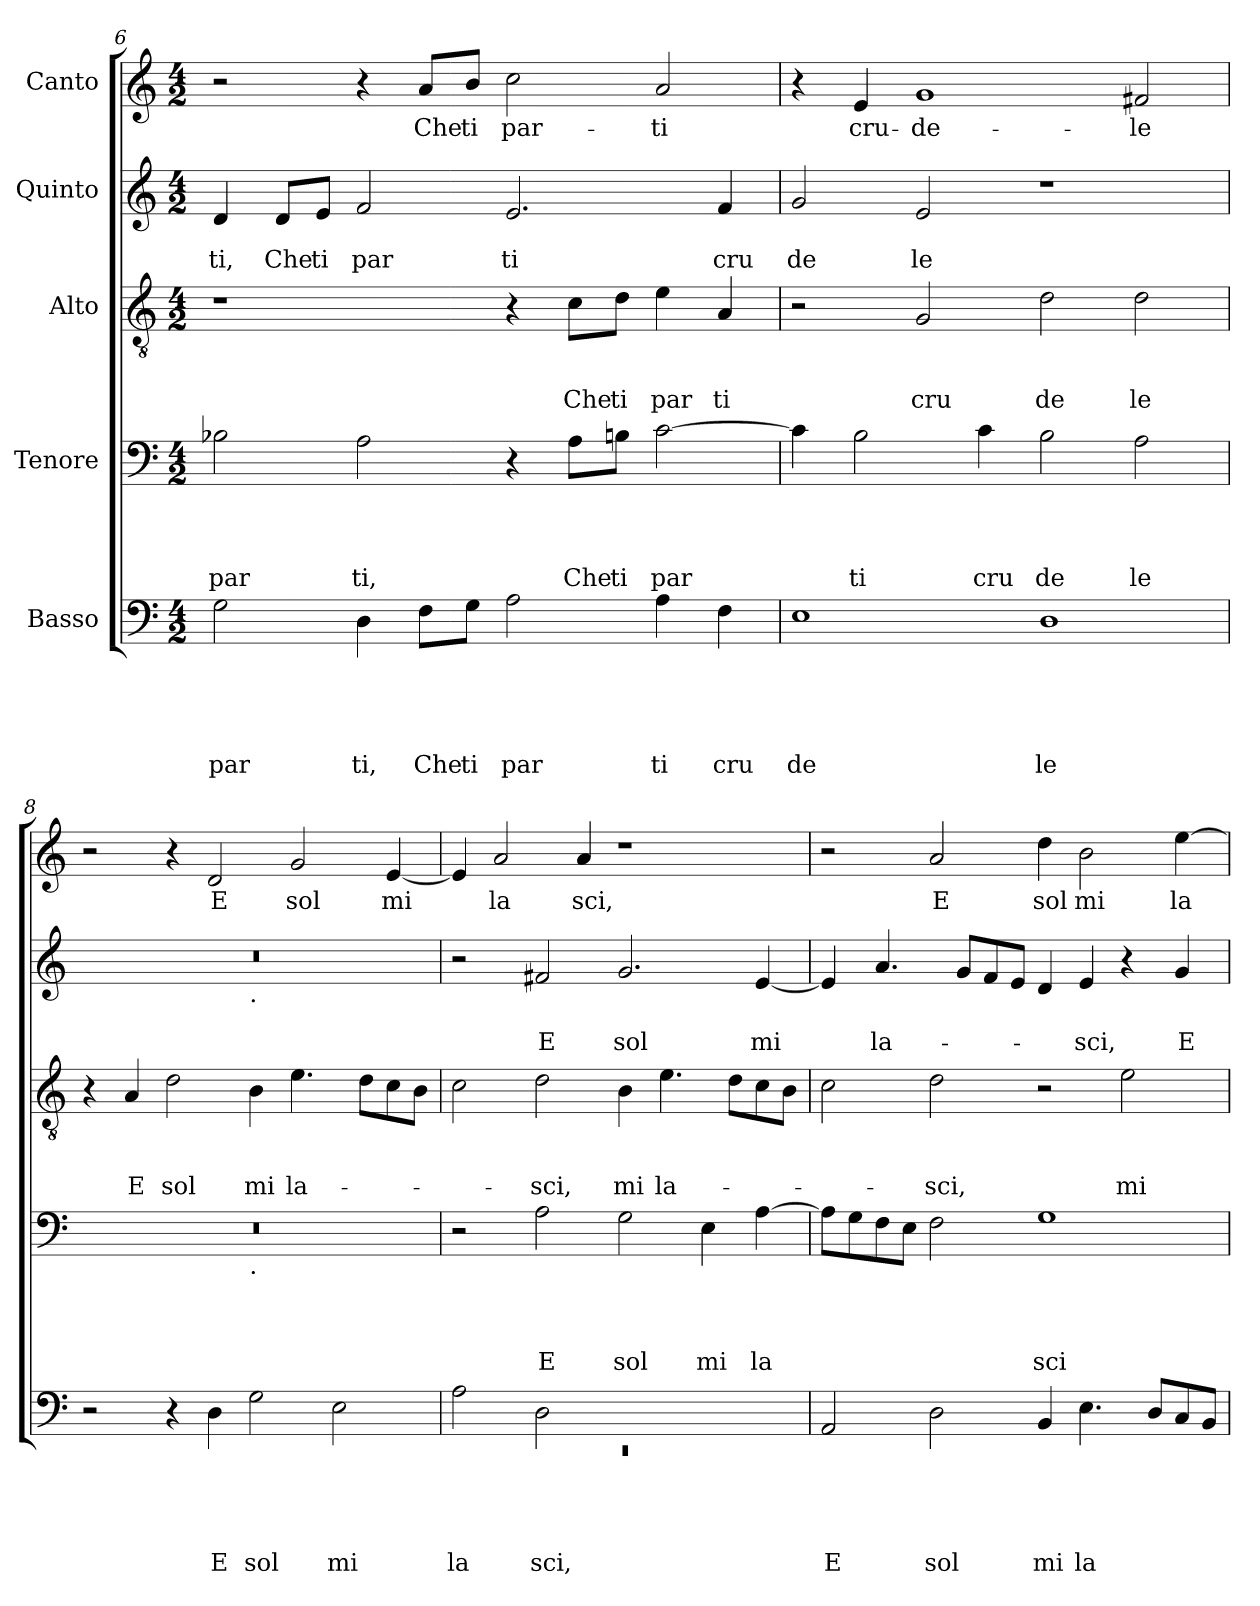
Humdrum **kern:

**kern	**text	**text	**text	**text	**text	**kern	**text	**text	**text	**text	**kern	**text	**text	**text	**kern	**text	**text	**kern	**text
*part5	*part5	*part5	*part5	*part5	*part5	*part4	*part4	*part4	*part4	*part4	*part3	*part3	*part3	*part3	*part2	*part2	*part2	*part1	*part1
*staff5	*staff5	*staff5	*staff5	*staff5	*staff5	*staff4	*staff4	*staff4	*staff4	*staff4	*staff3	*staff3	*staff3	*staff3	*staff2	*staff2	*staff2	*staff1	*staff1
*I"Basso	*	*	*	*	*	*I"Tenore	*	*	*	*	*I"Alto	*	*	*	*I"Quinto	*	*	*I"Canto	*
*clefF4	*	*	*	*	*	*clefF4	*	*	*	*	*clefGv2	*	*	*	*clefG2	*	*	*clefG2	*
*k[]	*	*	*	*	*	*k[]	*	*	*	*	*k[]	*	*	*	*k[]	*	*	*k[]	*
*C:	*	*	*	*	*	*C:	*	*	*	*	*C:	*	*	*	*C:	*	*	*C:	*
*M4/2	*	*	*	*	*	*M4/2	*	*	*	*	*M4/2	*	*	*	*M4/2	*	*	*M4/2	*
=6	=6	=6	=6	=6	=6	=6	=6	=6	=6	=6	=6	=6	=6	=6	=6	=6	=6	=6	=6
!	!	!	!	!	!LO:LY:b	!	!	!	!	!LO:LY:b	!	!	!	!	!	!	!LO:LY:b	!	!
2G\	.	.	.	.	par	2B-X\	.	.	.	par	1r	.	.	.	4d/	.	ti,	2r	.
!	!	!	!	!	!	!	!	!	!	!	!	!	!	!	!	!	!LO:LY:b	!	!
.	.	.	.	.	.	.	.	.	.	.	.	.	.	.	8d/L	.	Che	.	.
!	!	!	!	!	!	!	!	!	!	!	!	!	!	!	!	!	!LO:LY:b	!	!
.	.	.	.	.	.	.	.	.	.	.	.	.	.	.	8e/J	.	ti	.	.
!	!	!	!	!	!LO:LY:b	!	!	!	!	!LO:LY:b	!	!	!	!	!	!	!LO:LY:b	!	!
4D\	.	.	.	.	ti,	2A\	.	.	.	ti,	.	.	.	.	2f/	.	par	4r	.
!	!	!	!	!	!LO:LY:b	!	!	!	!	!	!	!	!	!	!	!	!	!	!LO:LY:b
8F\L	.	.	.	.	Che	.	.	.	.	.	.	.	.	.	.	.	.	8a/L	Che
!	!	!	!	!	!LO:LY:b	!	!	!	!	!	!	!	!	!	!	!	!	!	!LO:LY:b
8G\J	.	.	.	.	ti	.	.	.	.	.	.	.	.	.	.	.	.	8b/J	ti
!	!	!	!	!	!LO:LY:b	!	!	!	!	!	!	!	!	!	!	!	!LO:LY:b	!	!LO:LY:b
2A\	.	.	.	.	par	4r	.	.	.	.	4r	.	.	.	2.e/	.	ti	2cc\	par-
!	!	!	!	!	!	!	!	!	!	!LO:LY:b	!	!	!	!LO:LY:b	!	!	!	!	!
.	.	.	.	.	.	8A\L	.	.	.	Che	8c\L	.	.	Che	.	.	.	.	.
!	!	!	!	!	!	!	!	!	!	!LO:LY:b	!	!	!	!LO:LY:b	!	!	!	!	!
.	.	.	.	.	.	8Bn\J	.	.	.	ti	8d\J	.	.	ti	.	.	.	.	.
!	!	!	!	!	!LO:LY:b	!	!	!	!	!LO:LY:b	!	!	!	!LO:LY:b	!	!	!	!	!LO:LY:b
4A\	.	.	.	.	ti	[>2c\	.	.	.	par	4e\	.	.	par	.	.	.	2a/	-ti
!	!	!	!	!	!LO:LY:b	!	!	!	!	!	!	!	!	!LO:LY:b	!	!	!LO:LY:b	!	!
4F\	.	.	.	.	cru	.	.	.	.	.	4A/	.	.	ti	4f/	.	cru	.	.
=7	=7	=7	=7	=7	=7	=7	=7	=7	=7	=7	=7	=7	=7	=7	=7	=7	=7	=7	=7
!	!	!	!	!	!LO:LY:b	!	!	!	!	!	!	!	!	!	!	!	!LO:LY:b	!	!
1E	.	.	.	.	de	4c\]	.	.	.	.	2r	.	.	.	2g/	.	de	4r	.
!	!	!	!	!	!	!	!	!	!	!LO:LY:b	!	!	!	!	!	!	!	!	!LO:LY:b
.	.	.	.	.	.	2B\	.	.	.	ti	.	.	.	.	.	.	.	4e/	cru-
!	!	!	!	!	!	!	!	!	!	!	!	!	!	!LO:LY:b	!	!	!LO:LY:b	!	!LO:LY:b
.	.	.	.	.	.	.	.	.	.	.	2G/	.	.	cru	2e/	.	le	1g	-de-
!	!	!	!	!	!	!	!	!	!	!LO:LY:b	!	!	!	!	!	!	!	!	!
.	.	.	.	.	.	4c\	.	.	.	cru	.	.	.	.	.	.	.	.	.
!	!	!	!	!	!LO:LY:b	!	!	!	!	!LO:LY:b	!	!	!	!LO:LY:b	!	!	!	!	!
1D	.	.	.	.	le	2B\	.	.	.	de	2d\	.	.	de	1r	.	.	.	.
!	!	!	!	!	!	!	!	!	!	!LO:LY:b	!	!	!	!LO:LY:b	!	!	!	!	!LO:LY:b
.	.	.	.	.	.	2A\	.	.	.	le	2d\	.	.	le	.	.	.	2f#X/	-le
!!LO:LB:g=z
=8	=8	=8	=8	=8	=8	=8	=8	=8	=8	=8	=8	=8	=8	=8	=8	=8	=8	=8	=8
*	*	*	*	*	*	*^	*	*	*	*	*	*	*	*	*^	*	*	*	*
2r	.	.	.	.	.	0r	1ryy	.	.	.	.	4r	.	.	.	0r	1ryy	.	.	2r	.
!	!	!	!	!	!	!	!	!	!	!	!	!	!	!	!LO:LY:b	!	!	!	!	!	!
.	.	.	.	.	.	.	.	.	.	.	.	4A/	.	.	E	.	.	.	.	.	.
!	!	!	!	!	!	!	!	!	!	!	!	!	!	!	!LO:LY:b	!	!	!	!	!	!
4r	.	.	.	.	.	.	.	.	.	.	.	2d\	.	.	sol	.	.	.	.	4r	.
!	!	!	!	!	!LO:LY:b	!	!	!	!	!	!	!	!	!	!	!	!	!	!	!	!LO:LY:b
4D\	.	.	.	.	E	.	.	.	.	.	.	.	.	.	.	.	.	.	.	2d/	E
!	!	!	!	!	!	!	!	!	!	!	!	!	!	!	!	!	!LO:TX:b:t=.	!	!	!	!
!	!	!	!	!	!	!	!LO:TX:b:t=.	!	!	!	!	!	!	!	!	!	!	!	!	!	!
!	!	!	!	!	!LO:LY:b	!	!	!	!	!	!	!	!	!	!LO:LY:b	!	!	!	!	!	!
2G\	.	.	.	.	sol	.	1ryy	.	.	.	.	4B\	.	.	mi	.	1ryy	.	.	.	.
!	!	!	!	!	!	!	!	!	!	!	!	!	!	!	!LO:LY:b	!	!	!	!	!	!LO:LY:b
.	.	.	.	.	.	.	.	.	.	.	.	4.e\	.	.	la-	.	.	.	.	2g/	sol
!	!	!	!	!	!LO:LY:b	!	!	!	!	!	!	!	!	!	!	!	!	!	!	!	!
2E\	.	.	.	.	mi	.	.	.	.	.	.	.	.	.	.	.	.	.	.	.	.
.	.	.	.	.	.	.	.	.	.	.	.	8d\L	.	.	.	.	.	.	.	.	.
!	!	!	!	!	!	!	!	!	!	!	!	!	!	!	!	!	!	!	!	!	!LO:LY:b
.	.	.	.	.	.	.	.	.	.	.	.	8c\	.	.	.	.	.	.	.	[<4e/	mi
.	.	.	.	.	.	.	.	.	.	.	.	8B\J	.	.	.	.	.	.	.	.	.
=9	=9	=9	=9	=9	=9	=9	=9	=9	=9	=9	=9	=9	=9	=9	=9	=9	=9	=9	=9	=9	=9
*^	*	*	*	*	*	*	*	*	*	*	*	*	*	*	*	*	*	*	*	*	*
!	!LO:N:vis=1	!	!	!	!	!LO:LY:b	!	!	!	!	!	!	!	!	!	!	!	!	!	!	!	!
*	*	*	*	*	*	*	*v	*v	*	*	*	*	*	*	*	*	*v	*v	*	*	*	*
2A\	0rEE	.	.	.	.	la	2r	.	.	.	.	2c\	.	.	.	2r	.	.	4e/]	.
!	!	!	!	!	!	!	!	!	!	!	!	!	!	!	!	!	!	!	!	!LO:LY:b
.	.	.	.	.	.	.	.	.	.	.	.	.	.	.	.	.	.	.	2a/	la
!	!	!	!	!	!	!LO:LY:b	!	!	!	!	!LO:LY:b	!	!	!	!LO:LY:b	!	!	!LO:LY:b	!	!
2D\	.	.	.	.	.	sci,	2A\	.	.	.	E	2d\	.	.	-sci,	2f#X/	.	E	.	.
!	!	!	!	!	!	!	!	!	!	!	!	!	!	!	!	!	!	!	!	!LO:LY:b
.	.	.	.	.	.	.	.	.	.	.	.	.	.	.	.	.	.	.	4a/	sci,
!	!	!	!	!	!	!	!	!	!	!	!LO:LY:b	!	!	!	!LO:LY:b	!	!	!LO:LY:b	!	!
1ryy	.	.	.	.	.	.	2G\	.	.	.	sol	4B\	.	.	mi	2.g/	.	sol	1r	.
!	!	!	!	!	!	!	!	!	!	!	!	!	!	!	!LO:LY:b	!	!	!	!	!
.	.	.	.	.	.	.	.	.	.	.	.	4.e\	.	.	la-	.	.	.	.	.
!	!	!	!	!	!	!	!	!	!	!	!LO:LY:b	!	!	!	!	!	!	!	!	!
.	.	.	.	.	.	.	4E\	.	.	.	mi	.	.	.	.	.	.	.	.	.
.	.	.	.	.	.	.	.	.	.	.	.	8d\L	.	.	.	.	.	.	.	.
!	!	!	!	!	!	!	!	!	!	!	!LO:LY:b	!	!	!	!	!	!	!LO:LY:b	!	!
.	.	.	.	.	.	.	[>4A\	.	.	.	la	8c\	.	.	.	[<4e/	.	mi	.	.
.	.	.	.	.	.	.	.	.	.	.	.	8B\J	.	.	.	.	.	.	.	.
*v	*v	*	*	*	*	*	*	*	*	*	*	*	*	*	*	*	*	*	*	*
=10	=10	=10	=10	=10	=10	=10	=10	=10	=10	=10	=10	=10	=10	=10	=10	=10	=10	=10	=10
!	!	!	!	!	!LO:LY:b	!	!	!	!	!	!	!	!	!	!	!	!	!	!
2AA/	.	.	.	.	E	8A\L]	.	.	.	.	2c\	.	.	.	4e/]	.	.	2r	.
.	.	.	.	.	.	8G\	.	.	.	.	.	.	.	.	.	.	.	.	.
!	!	!	!	!	!	!	!	!	!	!	!	!	!	!	!	!	!LO:LY:b	!	!
.	.	.	.	.	.	8F\	.	.	.	.	.	.	.	.	4.a/	.	la-	.	.
.	.	.	.	.	.	8E\J	.	.	.	.	.	.	.	.	.	.	.	.	.
!	!	!	!	!	!LO:LY:b	!	!	!	!	!	!	!	!	!LO:LY:b	!	!	!	!	!LO:LY:b
2D\	.	.	.	.	sol	2F\	.	.	.	.	2d\	.	.	-sci,	.	.	.	2a/	E
.	.	.	.	.	.	.	.	.	.	.	.	.	.	.	8g/L	.	.	.	.
.	.	.	.	.	.	.	.	.	.	.	.	.	.	.	8f/	.	.	.	.
.	.	.	.	.	.	.	.	.	.	.	.	.	.	.	8e/J	.	.	.	.
!	!	!	!	!	!LO:LY:b	!	!	!	!	!LO:LY:b	!	!	!	!	!	!	!	!	!LO:LY:b
4BB/	.	.	.	.	mi	1G	.	.	.	sci	2r	.	.	.	4d/	.	.	4dd\	sol
!	!	!	!	!	!LO:LY:b	!	!	!	!	!	!	!	!	!	!	!	!LO:LY:b	!	!LO:LY:b
4.E\	.	.	.	.	la	.	.	.	.	.	.	.	.	.	4e/	.	-sci,	2b\	mi
!	!	!	!	!	!	!	!	!	!	!	!	!	!	!LO:LY:b	!	!	!	!	!
.	.	.	.	.	.	.	.	.	.	.	2e\	.	.	mi	4r	.	.	.	.
8D/L	.	.	.	.	.	.	.	.	.	.	.	.	.	.	.	.	.	.	.
!	!	!	!	!	!	!	!	!	!	!	!	!	!	!	!	!	!LO:LY:b	!	!LO:LY:b
8C/	.	.	.	.	.	.	.	.	.	.	.	.	.	.	4g/	.	E	[>4ee\	la
8BB/J	.	.	.	.	.	.	.	.	.	.	.	.	.	.	.	.	.	.	.
=	=	=	=	=	=	=	=	=	=	=	=	=	=	=	=	=	=	=	=
*-	*-	*-	*-	*-	*-	*-	*-	*-	*-	*-	*-	*-	*-	*-	*-	*-	*-	*-	*-
